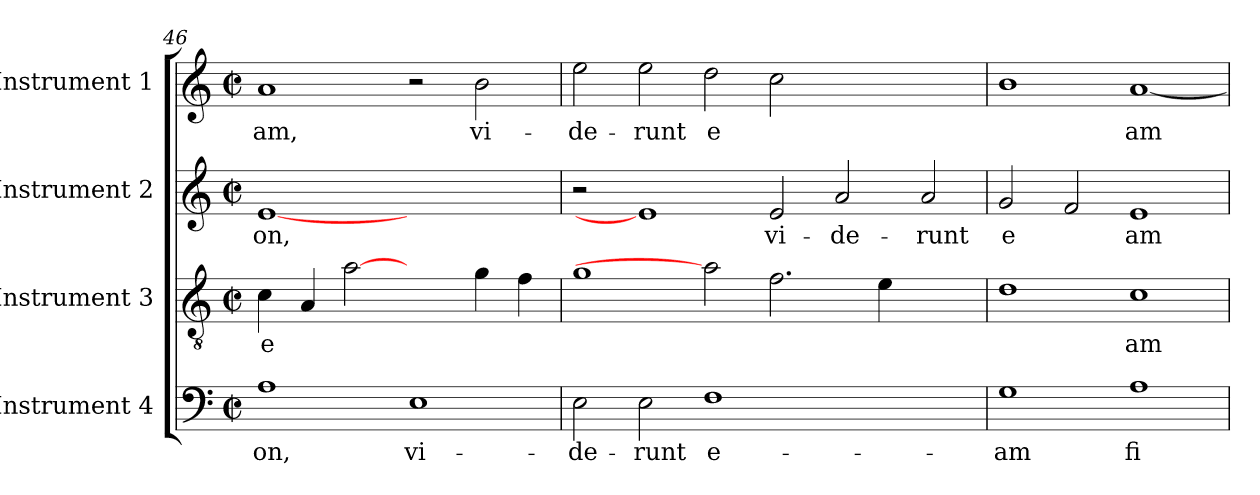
**kern	**text	**kern	**text	**kern	**text	**kern	**text
*part4	*part4	*part3	*part3	*part2	*part2	*part1	*part1
*staff4	*staff4	*staff3	*staff3	*staff2	*staff2	*staff1	*staff1
*I"Instrument 4	*	*I"Instrument 3	*	*I"Instrument 2	*	*I"Instrument 1	*
*clefF4	*	*clefGv2	*	*clefG2	*	*clefG2	*
*k[]	*	*k[]	*	*k[]	*	*k[]	*
*C:	*	*C:	*	*C:	*	*C:	*
*M2/2	*	*M2/2	*	*M2/2	*	*M2/2	*
*met(c|)	*	*met(c|)	*	*met(c|)	*	*met(c|)	*
=46	=46	=46	=46	=46	=46	=46	=46
!	!LO:LY:b:cj	!	!LO:LY:b:cj	!	!LO:LY:b:cj	!	!LO:LY:b:cj
1A	-on,	4c\	e-	[1e	-on,	1a	-am,
!	!	!	!LO:LY:b:cj	!	!	!	!
.	.	4A/	--	.	.	.	.
!	!	!	!LO:LY:b:cj	!	!	!	!
.	.	[2a	--	.	.	.	.
!	!LO:LY:b:cj	!	!	!	!	!	!
1E	vi-	2ryy	.	1ryy	.	2r	.
!	!	!	!LO:LY:b:cj	!	!	!	!LO:LY:b:cj
.	.	4g\	--	.	.	2b\	vi-
!	!	!	!LO:LY:b:cj	!	!	!	!
.	.	4f\	--	.	.	.	.
=47	=47	=47	=47	=47	=47	=47	=47
!	!LO:LY:b:cj	!	!LO:LY:b:cj	!	!	!	!LO:LY:b:cj
2E\	-de-	1g	--	2r	.	2ee\	-de-
!	!LO:LY:b:cj	!	!	!	!	!	!LO:LY:b:cj
2E\	-runt	.	.	1e]	.	2ee\	-runt
!	!LO:LY:b:cj	!	!	!	!	!	!LO:LY:b:cj
1F	e-	2a]	.	.	.	2dd\	e-
!	!	!	!LO:LY:b:cj	!	!LO:LY:b:cj	!	!LO:LY:b:cj
.	.	2.f\	--	2e/	vi-	2cc\	--
!	!	!	!	!	!LO:LY:b:cj	!	!
1ryy	.	.	.	2a/	-de-	1ryy	.
!	!	!	!LO:LY:b:cj	!	!	!	!
.	.	4e\	--	.	.	.	.
!	!	!	!	!	!LO:LY:b:cj	!	!
.	.	2ryy	.	2a/	-runt	.	.
=48	=48	=48	=48	=48	=48	=48	=48
!	!LO:LY:b:cj	!	!LO:LY:b:cj	!	!LO:LY:b:cj	!	!LO:LY:b:cj
1G	-am	1d	--	2g/	e-	1b	--
!	!	!	!	!	!LO:LY:b:cj	!	!
.	.	.	.	2f/	--	.	.
!	!LO:LY:b:cj	!	!LO:LY:b:cj	!	!LO:LY:b:cj	!	!LO:LY:b:cj
1A	fi-	1c	-am	1e	-am	[<1a	-am
=	=	=	=	=	=	=	=
*-	*-	*-	*-	*-	*-	*-	*-
